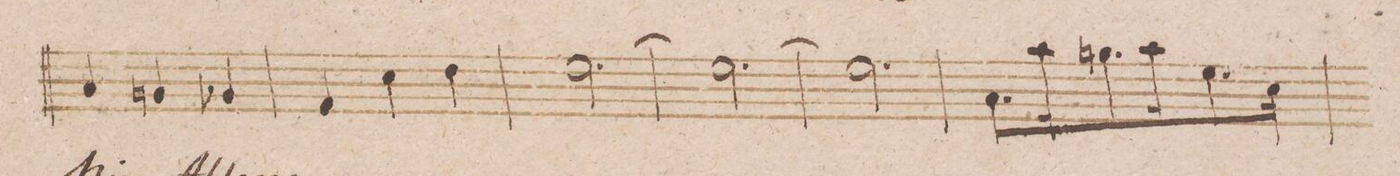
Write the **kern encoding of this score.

**kern	**dynam
*I"Fagotto Primo.	*
*clefF4	*
*k[b-]	*
*met(c)	*
*M3/4	*
4C/	.
4BBn/	.
4BB-X/	.
=28	=28
4AA/	.
4E\	.
4F\	.
=29	=29
[2.G\	.
=30	=30
2.G\_	.
=31	=31
2.G\]	.
=32	=32
8.C\L	.
16c\K	.
8.Bn\	.
16c\K	.
8.G\	.
16E\Jk	.
=33	=33
*-	*-
